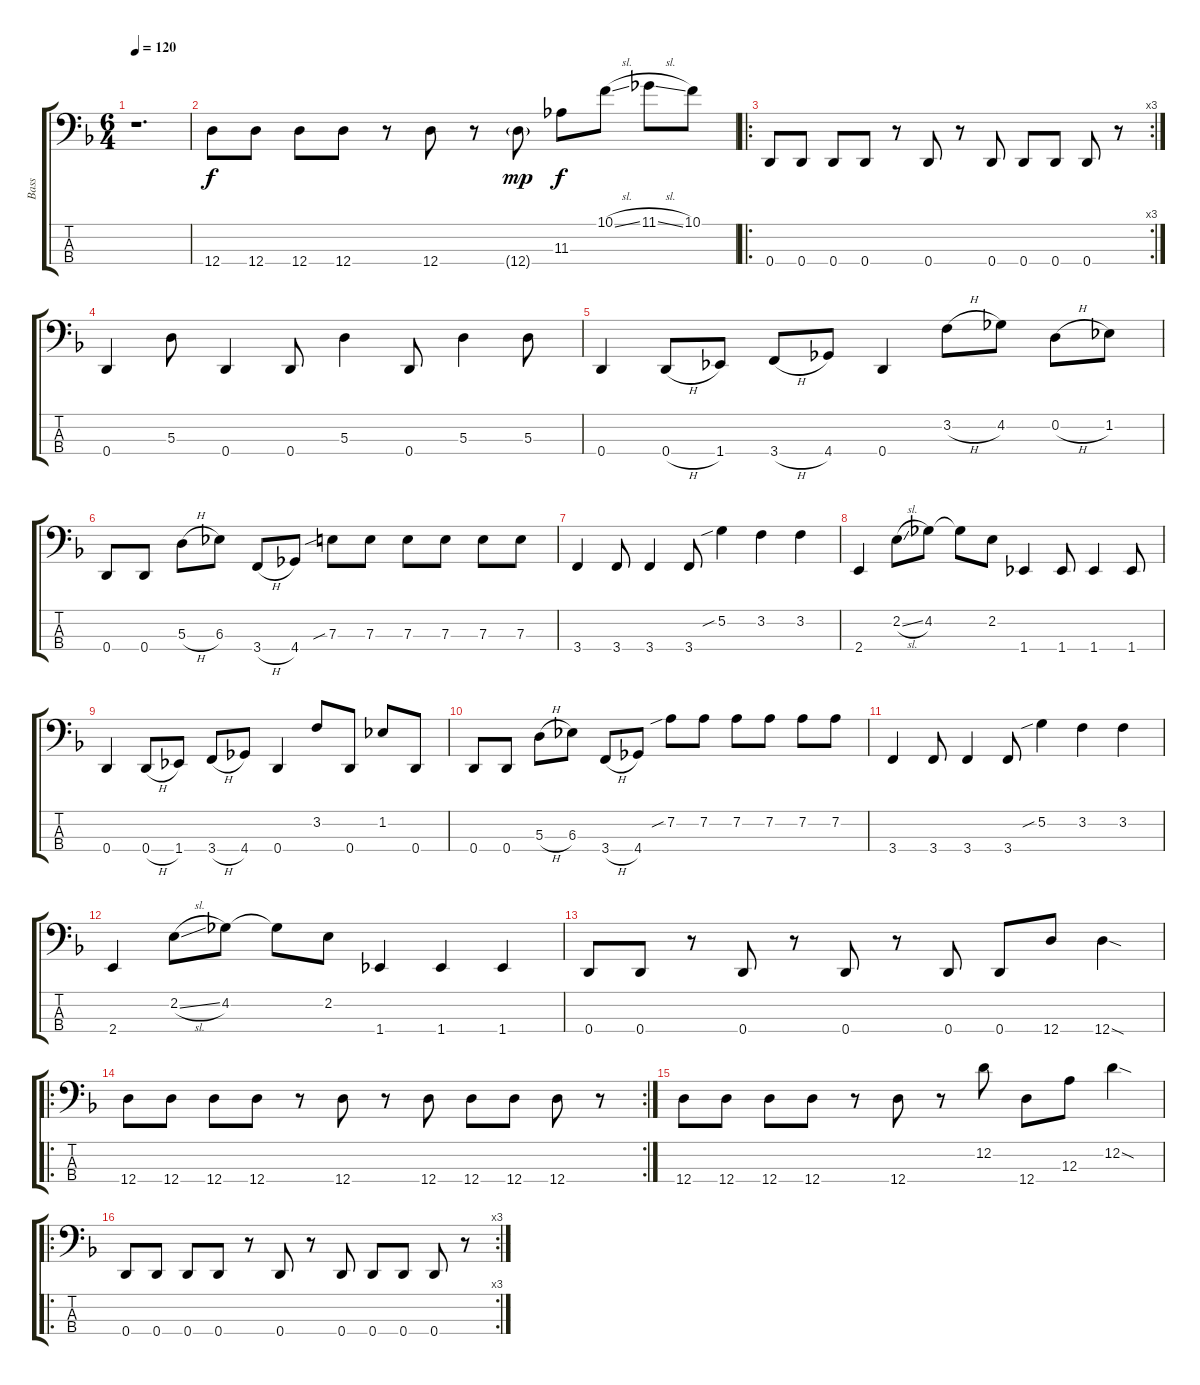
\track ("Bass" "Bass") {instrument electricbassfinger}
\staff {score tabs}
\tuning (G2 D2 A1 D1) {hide}
\ts (6 4)
\tempo 120
\clef f4
\ks f
r.1{d dy f} |
12.4.8 12.4.8 12.4.8 12.4.8 r.8 12.4.8 r.8 12.4{g}.8{dy mp} 11.3.8{dy f} 10.1{sl}.8 11.1{sl}.8 10.1.8 |
\ro
\rc 3
0.4.8 0.4.8 0.4.8 0.4.8 r.8 0.4.8 r.8 0.4.8 0.4.8 0.4.8 0.4.8 r.8 |
0.4.4 5.3.8 0.4.4 0.4.8 5.3.4 0.4.8 5.3.4 5.3.8 |
0.4.4 0.4{h}.8 1.4.8 3.4{h}.8 4.4.8 0.4.4 3.2{h}.8 4.2.8 0.2{h}.8 1.2.8 |
0.4.8 0.4.8 5.3{h}.8 6.3.8 3.4{h}.8 4.4.8 7.3{sib}.8 7.3.8 7.3.8 7.3.8 7.3.8 7.3.8 |
3.4.4 3.4.8 3.4.4 3.4.8 5.2{sib}.4 3.2.4 3.2.4 |
2.4.4 2.2{sl}.8 4.2.8 4.2{t}.8 2.2.8 1.4.4 1.4.8 1.4.4 1.4.8 |
0.4.4 0.4{h}.8 1.4.8 3.4{h}.8 4.4.8 0.4.4 3.2.8 0.4.8 1.2.8 0.4.8 |
0.4.8 0.4.8 5.3{h}.8 6.3.8 3.4{h}.8 4.4.8 7.2{sib}.8 7.2.8 7.2.8 7.2.8 7.2.8 7.2.8 |
3.4.4 3.4.8 3.4.4 3.4.8 5.2{sib}.4 3.2.4 3.2.4 |
2.4.4 2.2{sl}.8 4.2.8 4.2{t}.8 2.2.8 1.4.4 1.4.4 1.4.4 |
0.4.8 0.4.8 r.8 0.4.8 r.8 0.4.8 r.8 0.4.8 0.4.8 12.4.8 12.4{sod}.4 |
\ro
\rc 2
12.4.8 12.4.8 12.4.8 12.4.8 r.8 12.4.8 r.8 12.4.8 12.4.8 12.4.8 12.4.8 r.8 |
12.4.8 12.4.8 12.4.8 12.4.8 r.8 12.4.8 r.8 12.2.8 12.4.8 12.3.8 12.2{sod}.4 |
\ro
\rc 3
0.4.8 0.4.8 0.4.8 0.4.8 r.8 0.4.8 r.8 0.4.8 0.4.8 0.4.8 0.4.8 r.8
